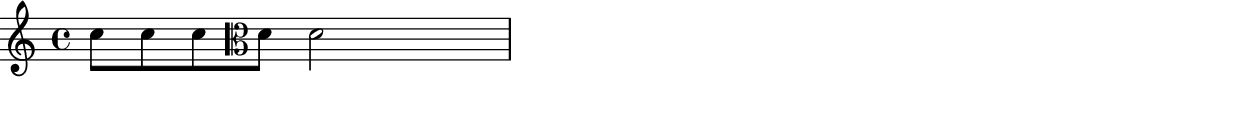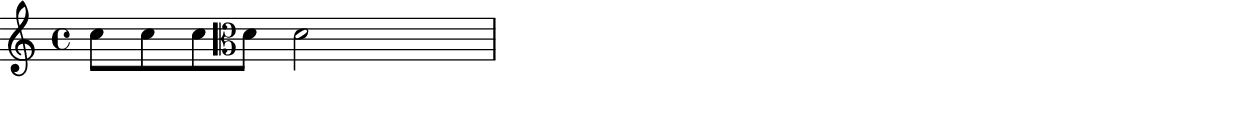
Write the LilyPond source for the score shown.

%% Generated by lilypond-book
%% Options: [exampleindent=10.16\mm,indent=0\mm,line-width=160\mm,quote,ragged-right]
\include "lilypond-book-preamble.ly"


% ****************************************************************
% Start cut-&-pastable-section
% ****************************************************************

#(ly:set-option 'eps-box-padding 3.000000)



\paper {
  indent = 0\mm
  line-width = 160\mm
  % offset the left padding, also add 1mm as lilypond creates cropped
  % images with a little space on the right
  line-width = #(- line-width (* mm  3.000000) (* mm 1))
  line-width = 160\mm - 2.0 * 10.16\mm
  % offset the left padding, also add 1mm as lilypond creates cropped
  % images with a little space on the right
  line-width = #(- line-width (* mm  3.000000) (* mm 1))
  ragged-right = ##t
}

\layout {
  
}




% ****************************************************************
% ly snippet:
% ****************************************************************
\sourcefileline 3503
\new Staff {
  \set Score.proportionalNotationDuration = #(ly:make-moment 1/16)
  c''8
  c''8
  c''8
  \clef alto
  d'8
  d'2
}

\new Staff {
  \set Score.proportionalNotationDuration = #(ly:make-moment 1/16)
  \override Score.SpacingSpanner.strict-note-spacing = ##t
  c''8
  c''8
  c''8
  \clef alto
  d'8
  d'2
}



% ****************************************************************
% end ly snippet
% ****************************************************************
